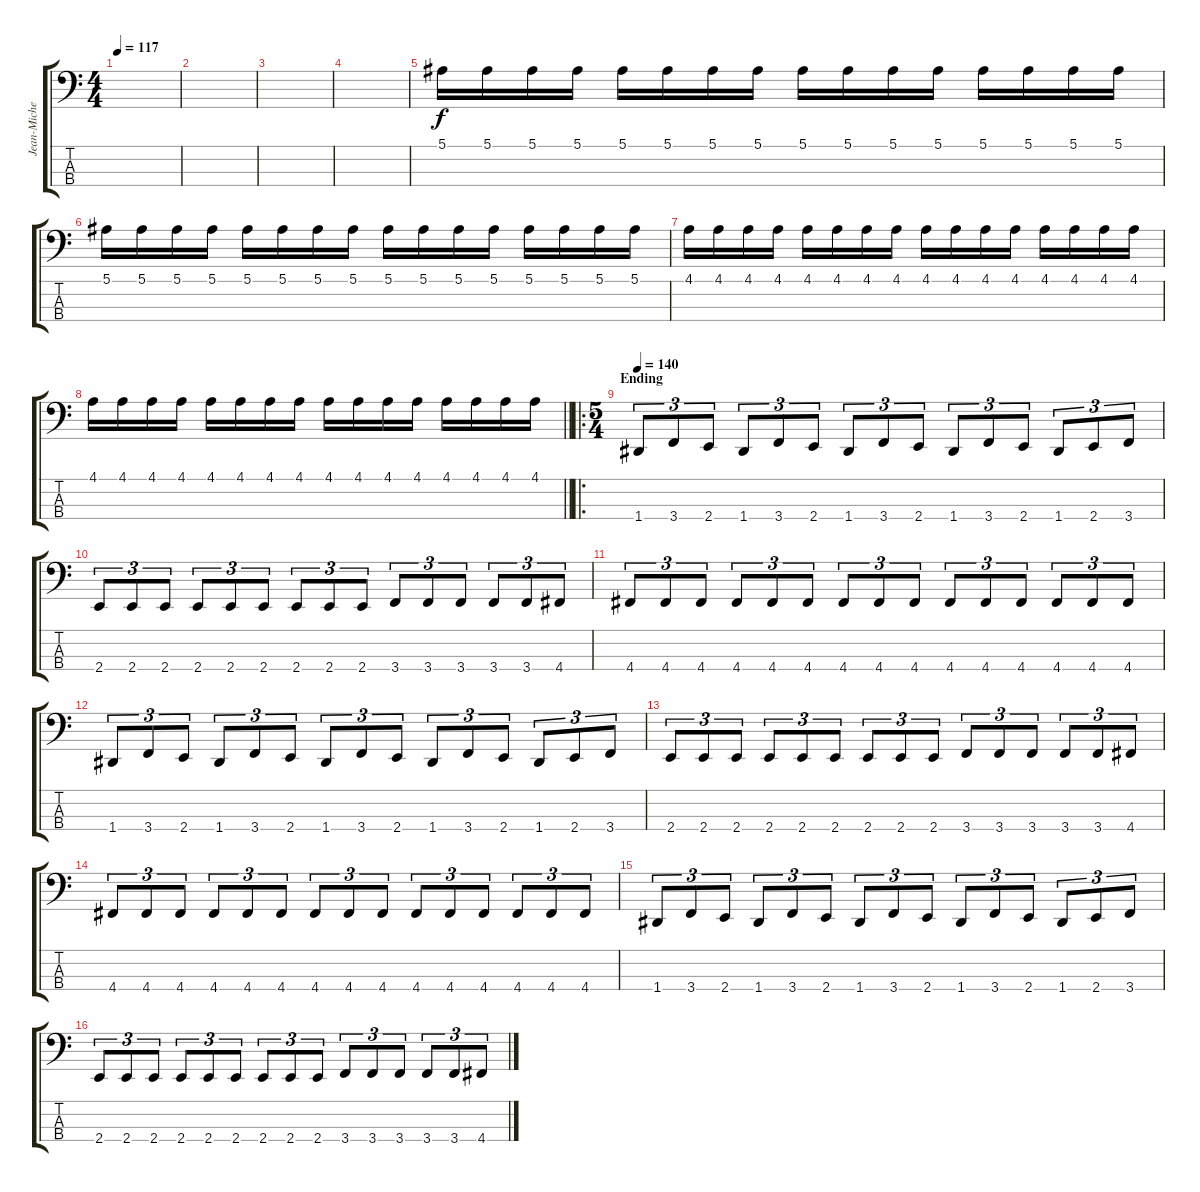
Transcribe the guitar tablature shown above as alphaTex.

\track ("Jean-Michel Labadie" "Jean-Miche") {instrument electricbasspick}
\staff {score tabs}
\tuning (F2 C2 G1 D1) {hide}
\ts (4 4)
\tempo 117
\clef f4
\ks c
|
|
|
|
5.1.16{volume 10} 5.1.16 5.1.16 5.1.16 5.1.16 5.1.16 5.1.16 5.1.16 5.1.16 5.1.16 5.1.16 5.1.16 5.1.16 5.1.16 5.1.16 5.1.16 |
5.1.16 5.1.16 5.1.16 5.1.16 5.1.16 5.1.16 5.1.16 5.1.16 5.1.16 5.1.16 5.1.16 5.1.16 5.1.16 5.1.16 5.1.16 5.1.16 |
4.1.16 4.1.16 4.1.16 4.1.16 4.1.16 4.1.16 4.1.16 4.1.16 4.1.16 4.1.16 4.1.16 4.1.16 4.1.16 4.1.16 4.1.16 4.1.16 |
\barLineRight lightlight
4.1.16 4.1.16 4.1.16 4.1.16 4.1.16 4.1.16 4.1.16 4.1.16 4.1.16 4.1.16 4.1.16 4.1.16 4.1.16 4.1.16 4.1.16 4.1.16 |
\ro
\ts (5 4)
\section ("" "Ending")
\tempo 140
1.4.8{tu (3 2) volume 16} 3.4.8{tu (3 2)} 2.4.8{tu (3 2)} 1.4.8{tu (3 2)} 3.4.8{tu (3 2)} 2.4.8{tu (3 2)} 1.4.8{tu (3 2)} 3.4.8{tu (3 2)} 2.4.8{tu (3 2)} 1.4.8{tu (3 2)} 3.4.8{tu (3 2)} 2.4.8{tu (3 2)} 1.4.8{tu (3 2)} 2.4.8{tu (3 2)} 3.4.8{tu (3 2)} |
2.4.8{tu (3 2)} 2.4.8{tu (3 2)} 2.4.8{tu (3 2)} 2.4.8{tu (3 2)} 2.4.8{tu (3 2)} 2.4.8{tu (3 2)} 2.4.8{tu (3 2)} 2.4.8{tu (3 2)} 2.4.8{tu (3 2)} 3.4.8{tu (3 2)} 3.4.8{tu (3 2)} 3.4.8{tu (3 2)} 3.4.8{tu (3 2)} 3.4.8{tu (3 2)} 4.4.8{tu (3 2)} |
4.4.8{tu (3 2)} 4.4.8{tu (3 2)} 4.4.8{tu (3 2)} 4.4.8{tu (3 2)} 4.4.8{tu (3 2)} 4.4.8{tu (3 2)} 4.4.8{tu (3 2)} 4.4.8{tu (3 2)} 4.4.8{tu (3 2)} 4.4.8{tu (3 2)} 4.4.8{tu (3 2)} 4.4.8{tu (3 2)} 4.4.8{tu (3 2)} 4.4.8{tu (3 2)} 4.4.8{tu (3 2)} |
1.4.8{tu (3 2)} 3.4.8{tu (3 2)} 2.4.8{tu (3 2)} 1.4.8{tu (3 2)} 3.4.8{tu (3 2)} 2.4.8{tu (3 2)} 1.4.8{tu (3 2)} 3.4.8{tu (3 2)} 2.4.8{tu (3 2)} 1.4.8{tu (3 2)} 3.4.8{tu (3 2)} 2.4.8{tu (3 2)} 1.4.8{tu (3 2)} 2.4.8{tu (3 2)} 3.4.8{tu (3 2)} |
2.4.8{tu (3 2)} 2.4.8{tu (3 2)} 2.4.8{tu (3 2)} 2.4.8{tu (3 2)} 2.4.8{tu (3 2)} 2.4.8{tu (3 2)} 2.4.8{tu (3 2)} 2.4.8{tu (3 2)} 2.4.8{tu (3 2)} 3.4.8{tu (3 2)} 3.4.8{tu (3 2)} 3.4.8{tu (3 2)} 3.4.8{tu (3 2)} 3.4.8{tu (3 2)} 4.4.8{tu (3 2)} |
4.4.8{tu (3 2)} 4.4.8{tu (3 2)} 4.4.8{tu (3 2)} 4.4.8{tu (3 2)} 4.4.8{tu (3 2)} 4.4.8{tu (3 2)} 4.4.8{tu (3 2)} 4.4.8{tu (3 2)} 4.4.8{tu (3 2)} 4.4.8{tu (3 2)} 4.4.8{tu (3 2)} 4.4.8{tu (3 2)} 4.4.8{tu (3 2)} 4.4.8{tu (3 2)} 4.4.8{tu (3 2)} |
1.4.8{tu (3 2)} 3.4.8{tu (3 2)} 2.4.8{tu (3 2)} 1.4.8{tu (3 2)} 3.4.8{tu (3 2)} 2.4.8{tu (3 2)} 1.4.8{tu (3 2)} 3.4.8{tu (3 2)} 2.4.8{tu (3 2)} 1.4.8{tu (3 2)} 3.4.8{tu (3 2)} 2.4.8{tu (3 2)} 1.4.8{tu (3 2)} 2.4.8{tu (3 2)} 3.4.8{tu (3 2)} |
2.4.8{tu (3 2)} 2.4.8{tu (3 2)} 2.4.8{tu (3 2)} 2.4.8{tu (3 2)} 2.4.8{tu (3 2)} 2.4.8{tu (3 2)} 2.4.8{tu (3 2)} 2.4.8{tu (3 2)} 2.4.8{tu (3 2)} 3.4.8{tu (3 2)} 3.4.8{tu (3 2)} 3.4.8{tu (3 2)} 3.4.8{tu (3 2)} 3.4.8{tu (3 2)} 4.4.8{tu (3 2)}
